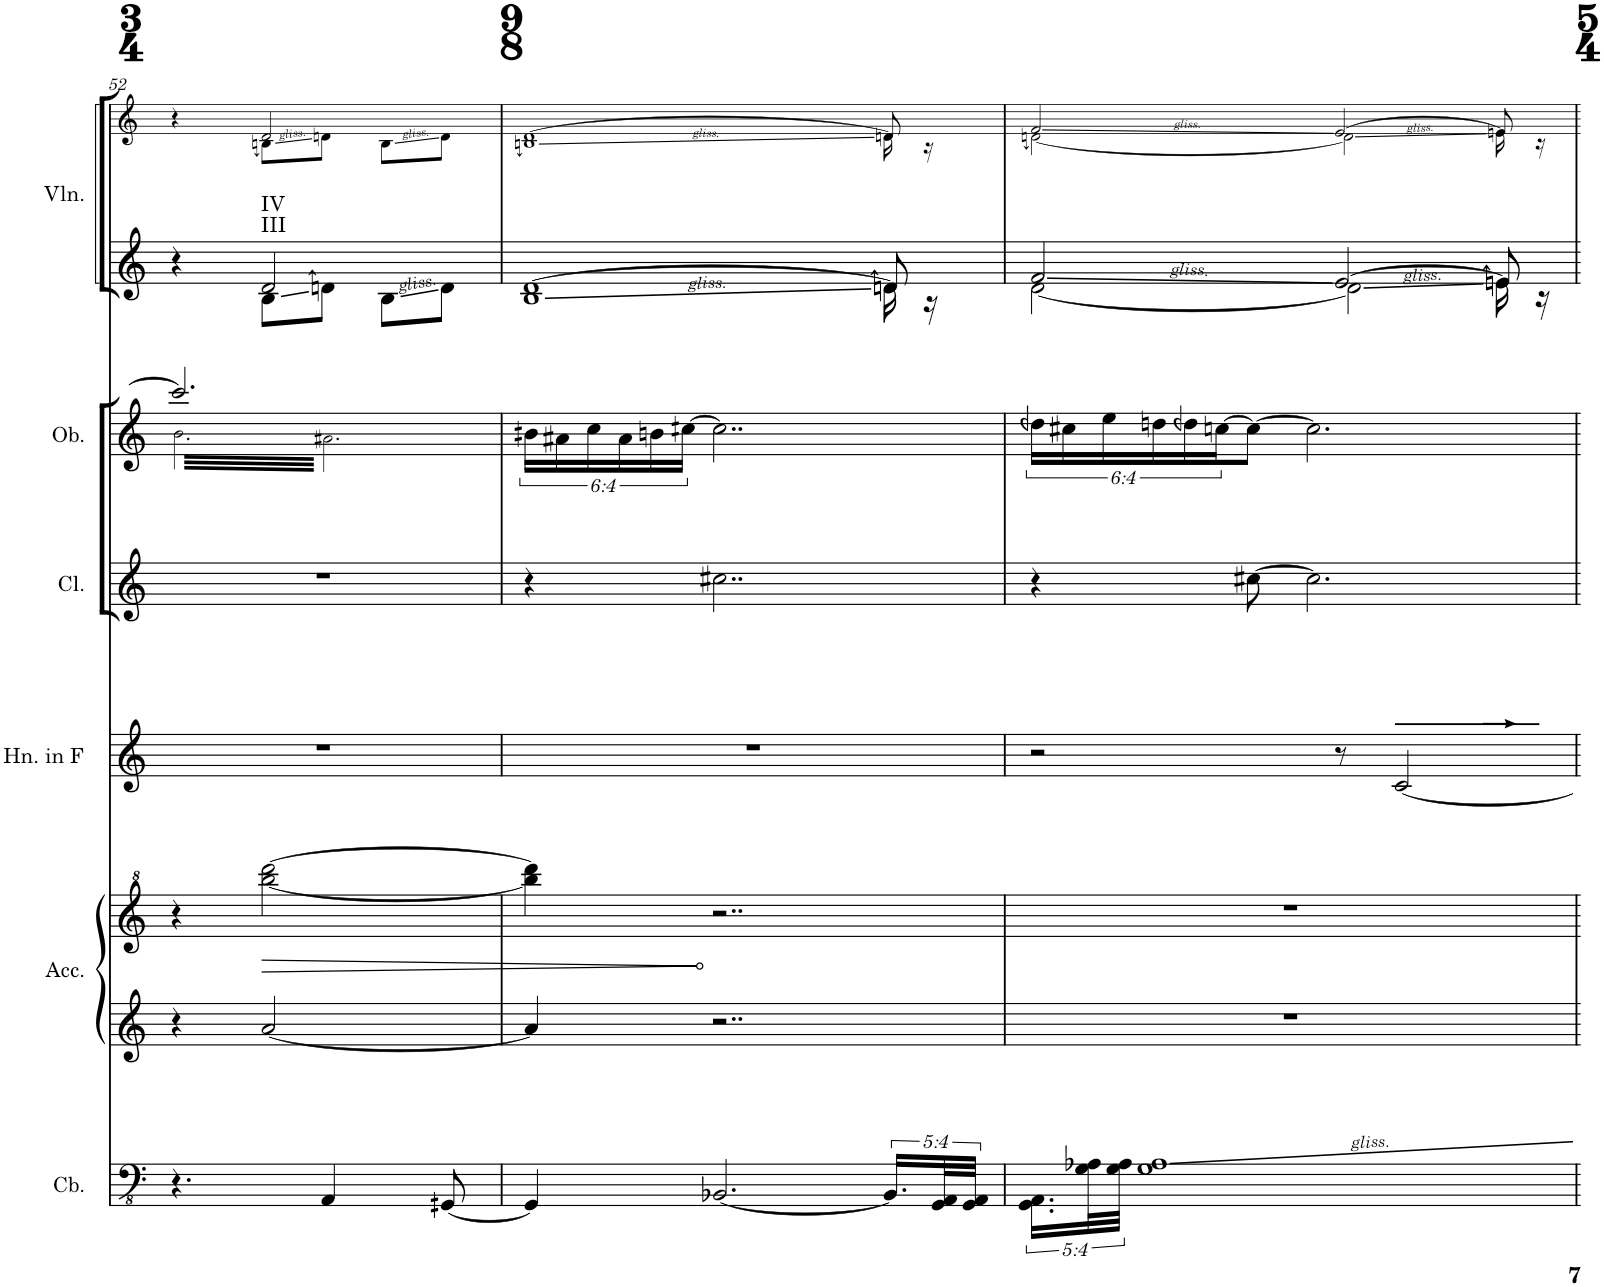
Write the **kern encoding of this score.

**kern	**kern	**kern	**kern	**kern	**kern	**kern	**kern
*part6	*part5	*part5	*part4	*part3	*part2	*part1	*part1
*staff8	*staff7	*staff6	*staff5	*staff4	*staff3	*staff2	*staff1
*I"Contrabass	*I"Accordion	*	*I"Horn in F	*I"Clarinet	*I"Oboe	*I"Solo Violin	*
*I'Cb.	*I'Acc.	*	*I'Hn. in F	*I'Cl.	*I'Ob.	*I'Vln.	*
!!LO:PB:g=z
*clefFv4	*clefG2	*clefG^2	*clefG2	*clefG2	*clefG2	*clefG2	*clefG2
*Trd7c12	*	*	*Trd4c7	*Trd1c2	*	*	*
*k[]	*k[]	*k[]	*k[]	*k[]	*k[]	*k[]	*k[]
*M3/4	*M3/4	*M3/4	*M3/4	*M3/4	*M3/4	*M3/4	*M3/4
=52	=52	=52	=52	=52	=52	=52	=52
*	*	*	*	*	*^	*^	*^
4.r	4r	4r	2.r	2.r	2.ccc/]	6..b@@64@@!\	4r	4ryy	4r	4ryy
!	!	!	!	!	!	!	!LO:TX:a:t=III	!	!	!
!	!	!	!	!	!	!	!LO:TX:a:t=IV	!	!	!
.	[2a/	[2bbb\ [2dddd\	.	.	.	.	2d/	8B\L	2d/	8Bn\L
4AAA/	.	.	.	.	.	[8a#X@@32@@!\	.	8dn\J	.	8dn\J
.	.	.	.	.	.	4a#@@32@@!\]	.	8B\L	.	8B\L
[8GGGn/	.	.	.	.	.	.	.	8d\J	.	8d\J
*	*	*	*	*	*v	*v	*	*	*	*
=53	=53	=53	=53	=53	=53	=53	=53	=53	=53
*M9/8	*M9/8	*M9/8	*M9/8	*M9/8	*M9/8	*M9/8	*	*M9/8	*
4GGG/]	4a/]	4bbb\] 4dddd\]	8%9r	4r	24bn\LL	[1d	1B	[1d	1Bn
.	.	.	.	.	24a#X\	.	.	.	.
.	.	.	.	.	24cc\	.	.	.	.
.	.	.	.	.	24a#\	.	.	.	.
.	.	.	.	.	24bn\	.	.	.	.
.	.	.	.	.	[24ccn\JJ	.	.	.	.
[2.BBB-X/	2..r	2..r	.	2..cc#X\	2..cc\]	.	.	.	.
20.BBB-/LL]	.	.	.	.	.	8d/]	16dn\	8d/]	16dn\
.	.	.	.	.	.	.	16r	.	16r
40GGG/ 40AAA/L	.	.	.	.	.	.	.	.	.
40GGG/ 40AAA/JJJ	.	.	.	.	.	.	.	.	.
=54	=54	=54	=54	=54	=54	=54	=54	=54	=54
20.GGG\ 20.AAA\LL	8%9r	8%9r	2r	4r	24ddn\LL	2f/	[2d\	2f/	[2dn\
.	.	.	.	.	24cc#X\	.	.	.	.
40GG\ 40AA-X\L	.	.	.	.	.	.	.	.	.
.	.	.	.	.	24ee\	.	.	.	.
40GG\ 40AA-\JJJ	.	.	.	.	.	.	.	.	.
1GG 1AA-	.	.	.	.	24ddn\	.	.	.	.
.	.	.	.	.	24ddn\	.	.	.	.
.	.	.	.	.	[24ccn\J	.	.	.	.
.	.	.	.	[8cc#X\	8cc\J_	.	.	.	.
.	.	.	.	2.cc#\]	2.cc\]	.	.	.	.
.	.	.	8r	.	.	[2e/	2d\]	[2e/	2d\]
.	.	.	[2c/	.	.	.	.	.	.
.	.	.	.	.	.	8e/]	16en\	8e/]	16en\
.	.	.	.	.	.	.	16r	.	16r
*	*	*	*	*	*	*v	*v	*	*
*	*	*	*	*	*	*	*v	*v
=	=	=	=	=	=	=	=
*-	*-	*-	*-	*-	*-	*-	*-
